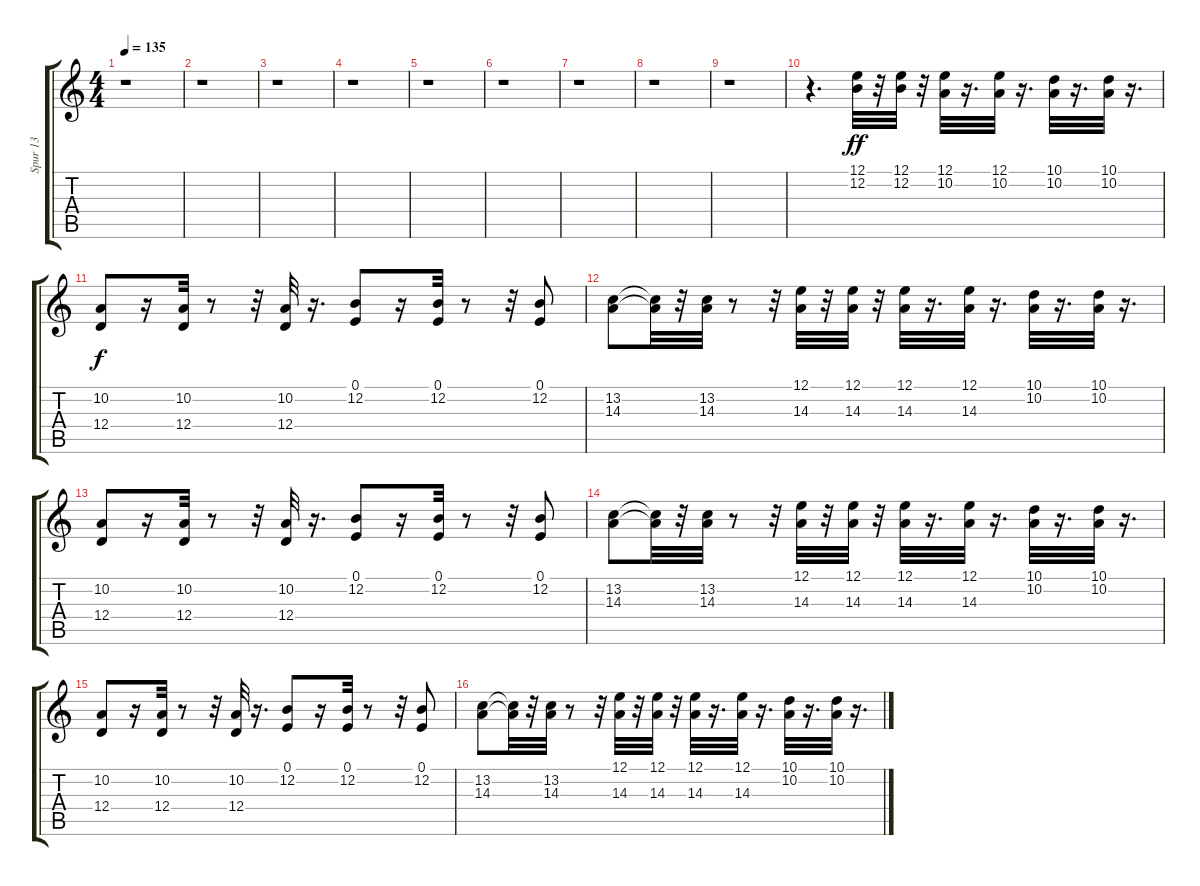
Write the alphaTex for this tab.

\track ("Spur 13" "Spur 13") {instrument lead8bassandlead}
\staff {score tabs}
\tuning (E4 B3 G3 D3 A2 E2) {hide}
\ts (4 4)
\tempo 135
\clef g2
\ks c
r.1{dy ff} |
r.1 |
r.1 |
r.1 |
r.1 |
r.1 |
r.1 |
r.1 |
r.1 |
r.4{d} (12.1 12.2).32 r.32 (12.1 12.2).32 r.32 (12.1 10.2).32 r.16{d} (12.1 10.2).32 r.16{d} (10.1 10.2).32 r.16{d} (10.1 10.2).32 r.16{d} |
(10.2 12.4).8{dy f} r.16 (10.2 12.4).32 r.8 r.32 (10.2 12.4).32 r.16{d} (0.1 12.2).8 r.16 (0.1 12.2).32 r.8 r.32 (0.1 12.2).8 |
(13.2 14.3).8 (13.2{t} 14.3{t}).32 r.32 (13.2 14.3).32 r.8 r.32 (12.1 14.3).32 r.32 (12.1 14.3).32 r.32 (12.1 14.3).32 r.16{d} (12.1 14.3).32 r.16{d} (10.1 10.2).32 r.16{d} (10.1 10.2).32 r.16{d} |
(10.2 12.4).8 r.16 (10.2 12.4).32 r.8 r.32 (10.2 12.4).32 r.16{d} (0.1 12.2).8 r.16 (0.1 12.2).32 r.8 r.32 (0.1 12.2).8 |
(13.2 14.3).8 (13.2{t} 14.3{t}).32 r.32 (13.2 14.3).32 r.8 r.32 (12.1 14.3).32 r.32 (12.1 14.3).32 r.32 (12.1 14.3).32 r.16{d} (12.1 14.3).32 r.16{d} (10.1 10.2).32 r.16{d} (10.1 10.2).32 r.16{d} |
(10.2 12.4).8 r.16 (10.2 12.4).32 r.8 r.32 (10.2 12.4).32 r.16{d} (0.1 12.2).8 r.16 (0.1 12.2).32 r.8 r.32 (0.1 12.2).8 |
(13.2 14.3).8 (13.2{t} 14.3{t}).32 r.32 (13.2 14.3).32 r.8 r.32 (12.1 14.3).32 r.32 (12.1 14.3).32 r.32 (12.1 14.3).32 r.16{d} (12.1 14.3).32 r.16{d} (10.1 10.2).32 r.16{d} (10.1 10.2).32 r.16{d}
